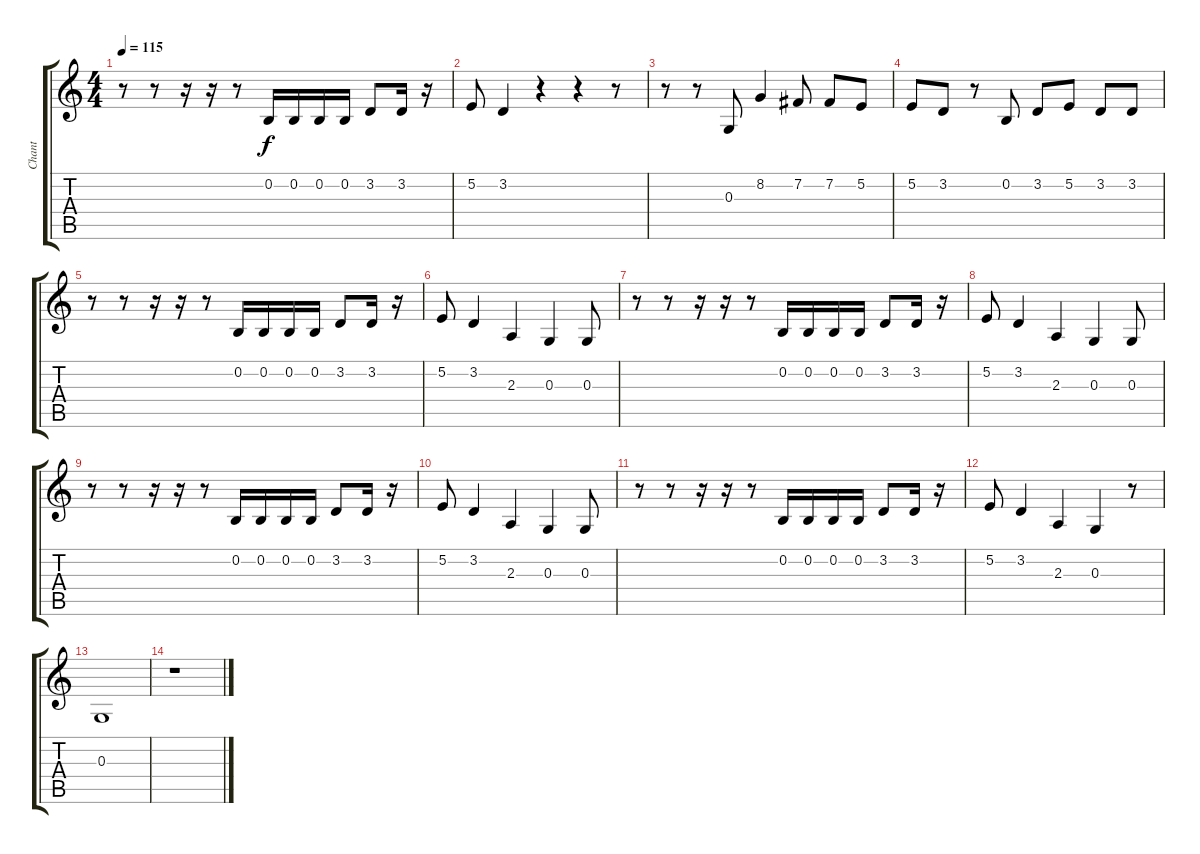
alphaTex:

\track ("Chant" "Chant") {instrument electricgrandpiano}
\staff {score tabs}
\tuning (E4 B3 G3 D3 A2 E2) {hide}
\ts (4 4)
\tempo 115
\clef g2
\ks c
r.8{dy f} r.8 r.16 r.16 r.8 0.2.16 0.2.16 0.2.16 0.2.16 3.2.8 3.2.16 r.16 |
5.2.8 3.2.4 r.4 r.4 r.8 |
r.8 r.8 0.3.8 8.2.4 7.2.8 7.2.8 5.2.8 |
5.2.8 3.2.8 r.8 0.2.8 3.2.8 5.2.8 3.2.8 3.2.8 |
r.8 r.8 r.16 r.16 r.8 0.2.16 0.2.16 0.2.16 0.2.16 3.2.8 3.2.16 r.16 |
5.2.8 3.2.4 2.3.4 0.3.4 0.3.8 |
r.8 r.8 r.16 r.16 r.8 0.2.16 0.2.16 0.2.16 0.2.16 3.2.8 3.2.16 r.16 |
5.2.8 3.2.4 2.3.4 0.3.4 0.3.8 |
r.8 r.8 r.16 r.16 r.8 0.2.16 0.2.16 0.2.16 0.2.16 3.2.8 3.2.16 r.16 |
5.2.8 3.2.4 2.3.4 0.3.4 0.3.8 |
r.8 r.8 r.16 r.16 r.8 0.2.16 0.2.16 0.2.16 0.2.16 3.2.8 3.2.16 r.16 |
5.2.8 3.2.4 2.3.4 0.3.4 r.8 |
0.3.1 |
r.1
